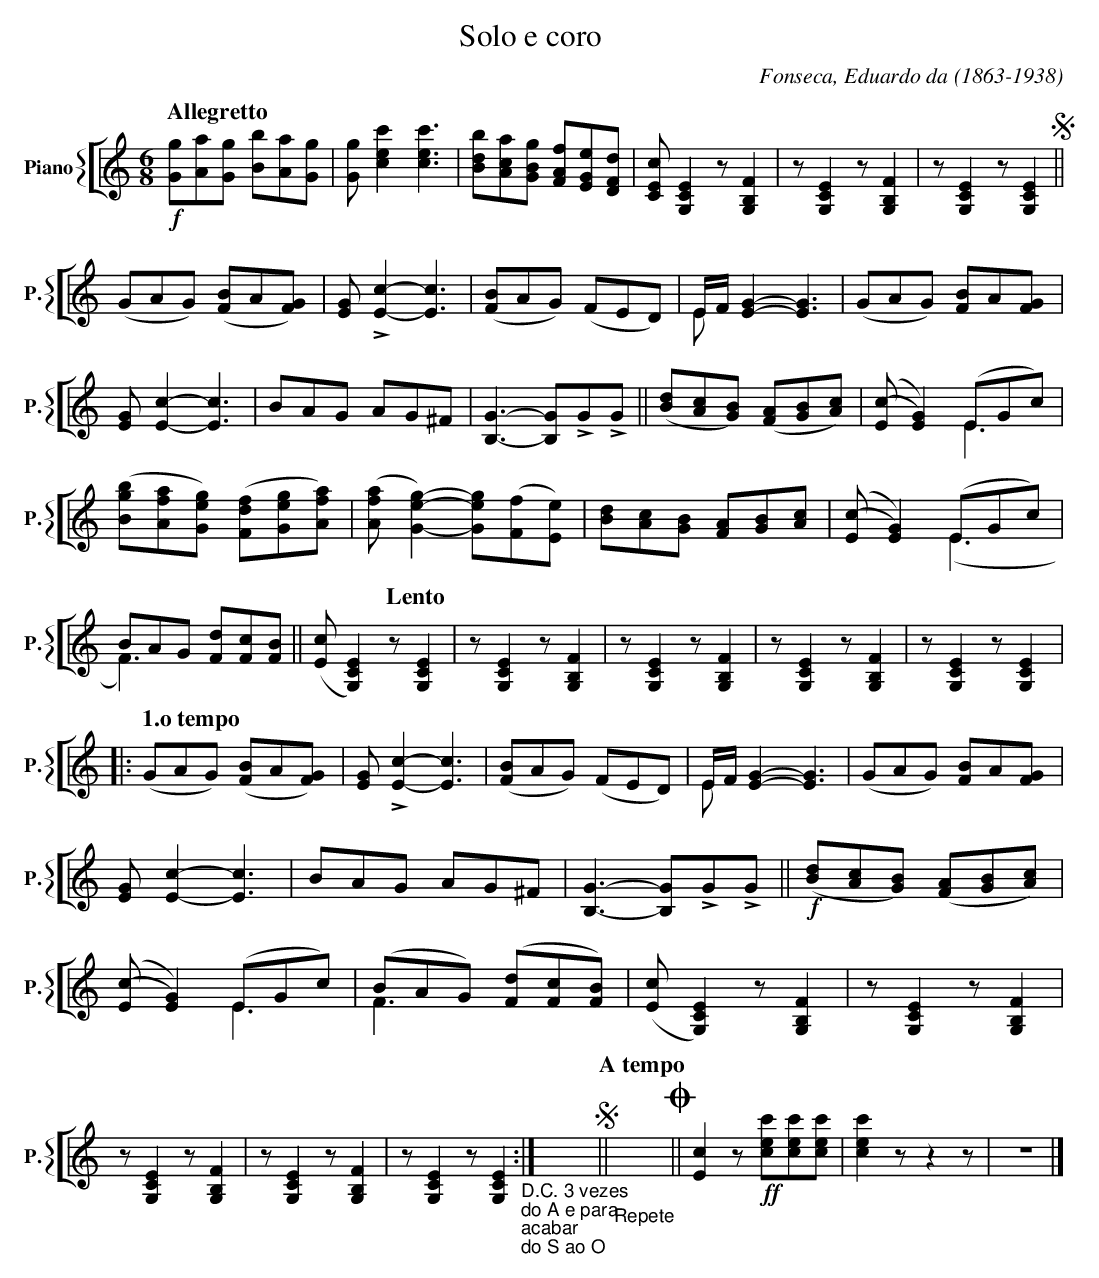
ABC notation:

X:1
T:Solo e coro
C:Fonseca, Eduardo da (1863-1938)
M:6/8
L:1/8
K:C
V: 7 clef=treble name="Piano" sname="P."
%%staves [{ 7 }]
[Q:"Allegretto"] !f![Gg][Aa][Gg] [Bb][Aa][Gg] | [Gg] [cec']2[cec']3 | [Bdb][Aca][GBg] [FAf][EGe][DFd] |\
   [CEc][G,CE]2 z [G,B,F]2 | z[G,CE]2 z[G,B,F]2 |  z[G,CE]2 z[G,CE]2 !segno!|| \
   (GAG) ([FB]A[FG]) | [EG] !>![Ec]2-[Ec]3 | ([FB]AG) (FED) | E/2F/2[EG]2-[EG]3 & E x5| \
   (GAG) [FB]A[FG] | [EG] [Ec]2-[Ec]3 | [B]AG AG^F | [B,G]3-[B,G]!>!G!>!G || \
   ([Bd][Ac][GB]) ([AF][GB][Ac]) | ([E(c][G)E]2) (EGc) & x3 E3 | ([Bgb][Afa][Geg]) ([Fdf][Geg][Afa]) | \
   ([Afa][Geg]2)-[Geg]([Ff][Ee]) | [Bd][Ac][GB] [FA][GB][Ac] | ([E(c][G)E]2) (EGc) & x3 (E3 | \
   BAG [Fd][Fc][FB] & F3) x3 || ([Ec][G,EC]2) [Q: "Lento"] z[G,EC]2 | \
   z[G,EC]2z[G,B,F]2 | z[G,EC]2z[G,B,F]2 | z[G,EC]2z[G,B,F]2 | z[G,EC]2 z[G,EC]2 [Q:"$1A"] |: \
   [Q: "1.o tempo"] (GAG) ([FB]A[FG]) | [EG] !>![Ec]2-[Ec]3 | ([FB]AG) (FED) | E/2F/2[EG]2-[EG]3 & E x5| \
   (GAG) [FB]A[FG] | [EG] [Ec]2-[Ec]3 | [B]AG AG^F | [B,G]3-[B,G]!>!G!>!G || \
   !f!([Bd][Ac][GB]) ([AF][GB][Ac]) | ([E(c][G)E]2) (EGc) & x3 E3 | (BAG) ([Fd][Fc][FB])& F3 x3 |\
   ([Ec][ECG,]2) z[G,B,F]2 | z[ECG,]2 z[G,B,F]2 | z[ECG,]2 z[G,B,F]2 | z[ECG,]2 z[G,B,F]2 | z[ECG,]2 z[ECG,]2  \
   "_D.C. 3 vezes""_do A e para""_acabar""_do S ao O" :| X [Q:"A tempo"] !segno!|| "_Repete" X !coda!|| \
   [Ec]2z !ff![cec'][cec'][cec'] | [cec']2z z2z | Z|] \
